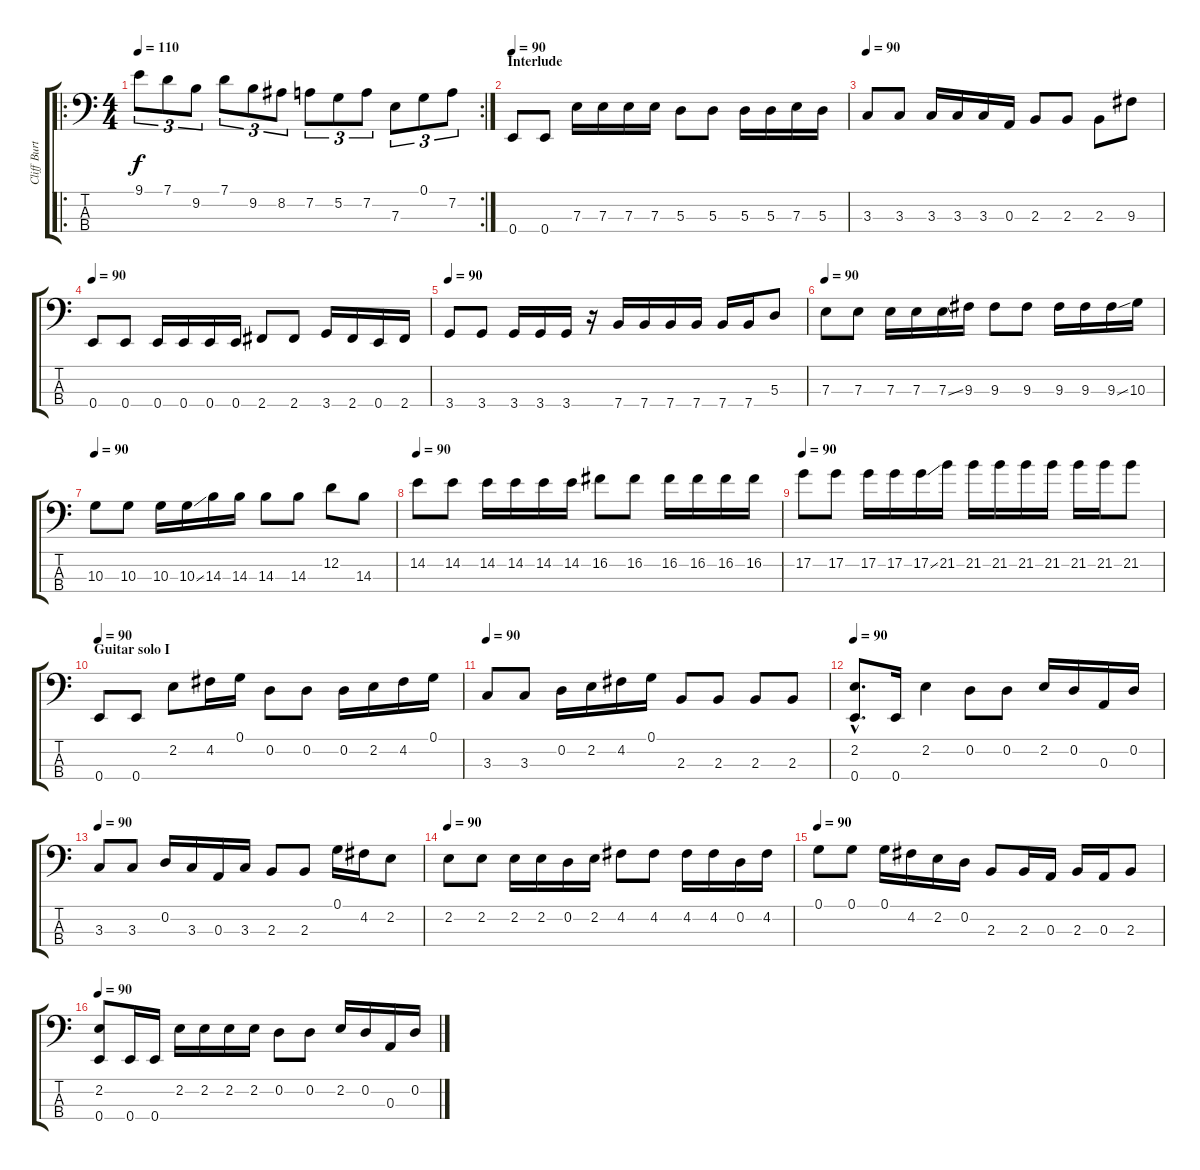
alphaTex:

\track ("Cliff Burton (Bass)" "Cliff Burt") {instrument electricbassfinger}
\staff {score tabs}
\tuning (G2 D2 A1 E1) {hide}
\ro
\rc 2
\ts (4 4)
\tempo 110
\clef f4
\ks c
9.1.8{tu (3 2) dy f} 7.1.8{tu (3 2)} 9.2.8{tu (3 2)} 7.1.8{tu (3 2)} 9.2.8{tu (3 2)} 8.2.8{tu (3 2)} 7.2.8{tu (3 2)} 5.2.8{tu (3 2)} 7.2.8{tu (3 2)} 7.3.8{tu (3 2)} 0.1.8{tu (3 2)} 7.2.8{tu (3 2)} |
\section ("" "Interlude")
\tempo 90
0.4.8 0.4.8 7.3.16 7.3.16 7.3.16 7.3.16 5.3.8 5.3.8 5.3.16 5.3.16 7.3.16 5.3.16 |
\tempo 90
3.3.8 3.3.8 3.3.16 3.3.16 3.3.16 0.3.16 2.3.8 2.3.8 2.3.8 9.3.8 |
\tempo 90
0.4.8 0.4.8 0.4.16 0.4.16 0.4.16 0.4.16 2.4.8 2.4.8 3.4.16 2.4.16 0.4.16 2.4.16 |
\tempo 90
3.4.8 3.4.8 3.4.16 3.4.16 3.4.16 r.16 7.4.16 7.4.16 7.4.16 7.4.16 7.4.16 7.4.16 5.3.8 |
\tempo 90
7.3.8 7.3.8 7.3.16 7.3.16 7.3{ss}.16 9.3.16 9.3.8 9.3.8 9.3.16 9.3.16 9.3{ss}.16 10.3.16 |
\tempo 90
10.3.8 10.3.8 10.3.16 10.3{ss}.16 14.3.16 14.3.16 14.3.8 14.3.8 12.2.8 14.3.8 |
\tempo 90
14.2.8 14.2.8 14.2.16 14.2.16 14.2.16 14.2.16 16.2.8 16.2.8 16.2.16 16.2.16 16.2.16 16.2.16 |
\tempo 90
17.2.8 17.2.8 17.2.16 17.2.16 17.2{ss}.16 21.2.16 21.2.16 21.2.16 21.2.16 21.2.16 21.2.16 21.2.16 21.2.8 |
\section ("" "Guitar solo I")
\tempo 90
0.4.8 0.4.8 2.2.8 4.2.16 0.1.16 0.2.8 0.2.8 0.2.16 2.2.16 4.2.16 0.1.16 |
\tempo 90
3.3.8 3.3.8 0.2.16 2.2.16 4.2.16 0.1.16 2.3.8 2.3.8 2.3.8 2.3.8 |
\tempo 90
(2.2{hac} 0.4{hac}).8{d} 0.4.16 2.2.4 0.2.8 0.2.8 2.2.16 0.2.16 0.3.16 0.2.16 |
\tempo 90
3.3.8 3.3.8 0.2.16 3.3.16 0.3.16 3.3.16 2.3.8 2.3.8 0.1.16 4.2.16 2.2.8 |
\tempo 90
2.2.8 2.2.8 2.2.16 2.2.16 0.2.16 2.2.16 4.2.8 4.2.8 4.2.16 4.2.16 0.2.16 4.2.16 |
\tempo 90
0.1.8 0.1.8 0.1.16 4.2.16 2.2.16 0.2.16 2.3.8 2.3.16 0.3.16 2.3.16 0.3.16 2.3.8 |
\tempo 90
(2.2 0.4).8 0.4.16 0.4.16 2.2.16 2.2.16 2.2.16 2.2.16 0.2.8 0.2.8 2.2.16 0.2.16 0.3.16 0.2.16
